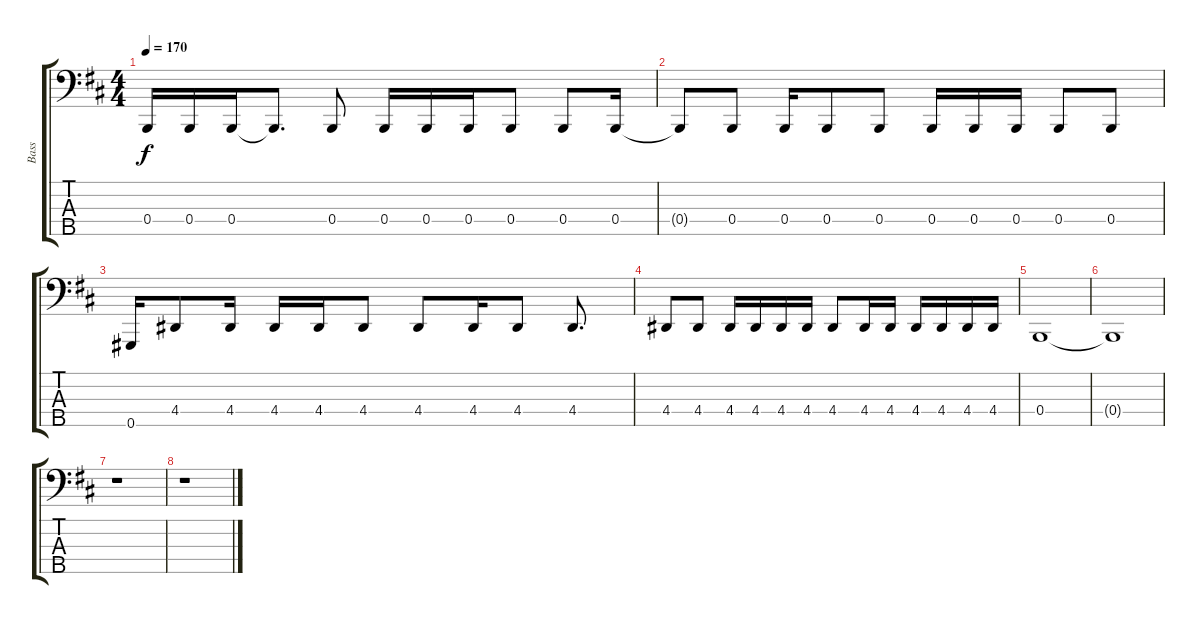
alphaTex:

\track ("Bass" "Bass") {instrument electricbassfinger}
\staff {score tabs}
\tuning (E2 B1 Gb1 B0 Ab0) {hide}
\ts (4 4)
\tempo 170
\clef f4
\ks bminor
0.4.16{dy f} 0.4.16 0.4.16 0.4{t}.8{d} 0.4.8 0.4.16 0.4.16 0.4.16 0.4.8 0.4.8 0.4.16 |
0.4{t}.8 0.4.8 0.4.16 0.4.8 0.4.8 0.4.16 0.4.16 0.4.16 0.4.8 0.4.8 |
0.5.16 4.4.8 4.4.16 4.4.16 4.4.16 4.4.8 4.4.8 4.4.16 4.4.8 4.4.8{d} |
4.4.8 4.4.8 4.4.16 4.4.16 4.4.16 4.4.16 4.4.8 4.4.16 4.4.16 4.4.16 4.4.16 4.4.16 4.4.16 |
0.4.1 |
0.4{t}.1 |
r.1 |
r.1
